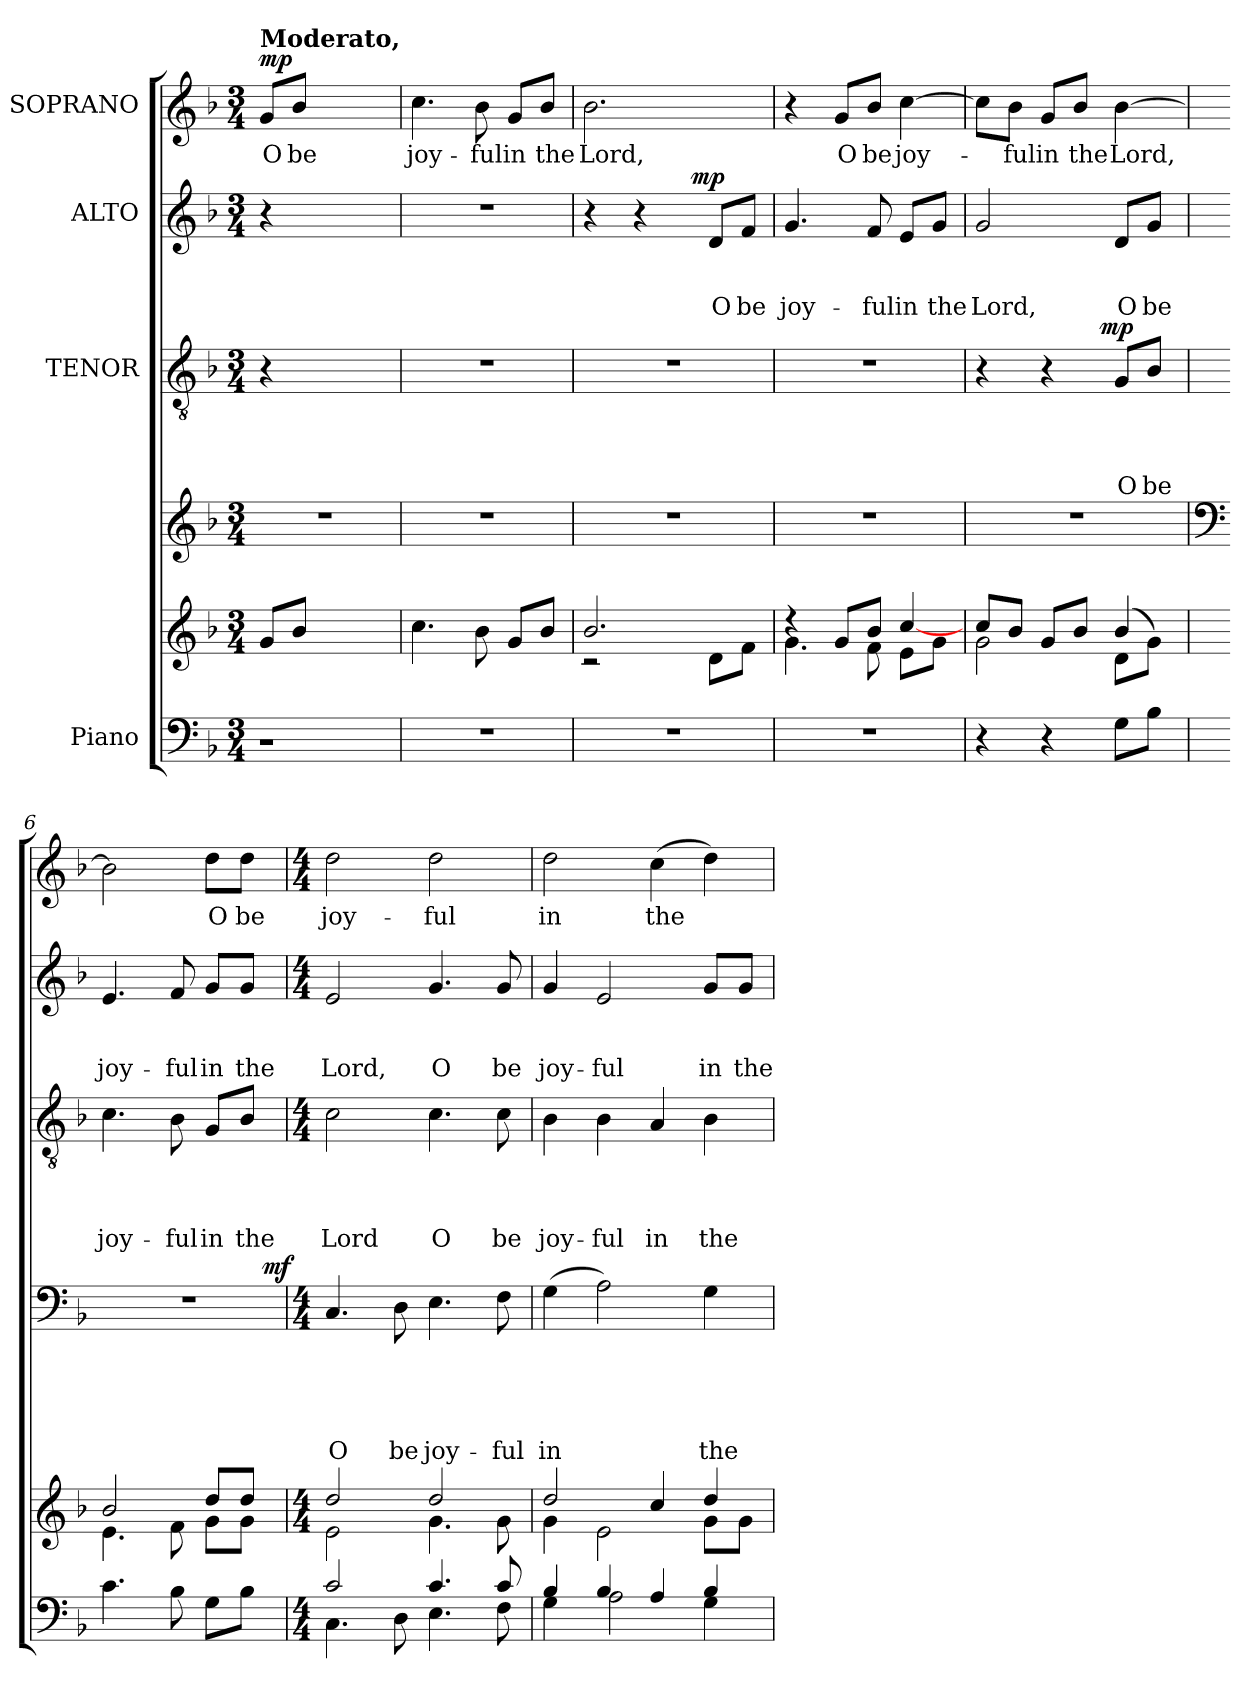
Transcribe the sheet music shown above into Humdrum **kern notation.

**kern	**kern	**kern	**text	**text	**text	**text	**text	**dynam	**kern	**text	**text	**text	**text	**dynam	**kern	**text	**text	**text	**dynam	**kern	**text	**dynam
*part5	*part5	*part4	*part4	*part4	*part4	*part4	*part4	*part4	*part3	*part3	*part3	*part3	*part3	*part3	*part2	*part2	*part2	*part2	*part2	*part1	*part1	*part1
*staff6	*staff5	*staff4	*staff4	*staff4	*staff4	*staff4	*staff4	*staff4	*staff3	*staff3	*staff3	*staff3	*staff3	*staff3	*staff2	*staff2	*staff2	*staff2	*staff2	*staff1	*staff1	*staff1
*I"Piano	*	*	*	*	*	*	*	*	*I"TENOR	*	*	*	*	*	*I"ALTO	*	*	*	*	*I"SOPRANO	*	*
*clefF4	*clefG2	*clefG2	*	*	*	*	*	*	*clefGv2	*	*	*	*	*	*clefG2	*	*	*	*	*clefG2	*	*
*k[b-]	*k[b-]	*k[b-]	*	*	*	*	*	*	*k[b-]	*	*	*	*	*	*k[b-]	*	*	*	*	*k[b-]	*	*
*F:	*F:	*F:	*	*	*	*	*	*	*F:	*	*	*	*	*	*F:	*	*	*	*	*F:	*	*
*M3/4	*M3/4	*M3/4	*	*	*	*	*	*	*M3/4	*	*	*	*	*	*M3/4	*	*	*	*	*M3/4	*	*
*MM100	*MM100	*MM100	*	*	*	*	*	*	*MM100	*	*	*	*	*	*MM100	*	*	*	*	*MM100	*	*
=1	=1	=1	=1	=1	=1	=1	=1	=1	=1	=1	=1	=1	=1	=1	=1	=1	=1	=1	=1	=1	=1	=1
!	!	!	!	!	!	!	!	!	!	!	!	!	!	!	!	!	!	!	!	!LO:TX:a:B:t=Moderato,	!	!
!LO:N:vis=1	!	!	!	!	!	!	!	!	!	!	!	!	!	!	!	!	!	!	!	!	!LO:LY:b	!LO:DY:a
4rC	8g/L	2.r	.	.	.	.	.	.	4r	.	.	.	.	.	4r	.	.	.	.	8g/L	O	mp
!	!	!	!	!	!	!	!	!	!	!	!	!	!	!	!	!	!	!	!	!	!LO:LY:b	!
.	8b-/J	.	.	.	.	.	.	.	.	.	.	.	.	.	.	.	.	.	.	8b-/J	be	.
2ryy	2ryy	.	.	.	.	.	.	.	2ryy	.	.	.	.	.	2ryy	.	.	.	.	2ryy	.	.
=2	=2	=2	=2	=2	=2	=2	=2	=2	=2	=2	=2	=2	=2	=2	=2	=2	=2	=2	=2	=2	=2	=2
!LO:N:vis=1	!	!	!	!	!	!	!	!	!LO:N:vis=1	!	!	!	!	!	!LO:N:vis=1	!	!	!	!	!	!LO:LY:b	!
2.r	4.cc\	2.r	.	.	.	.	.	.	2.r	.	.	.	.	.	2.r	.	.	.	.	4.cc\	joy-	.
!	!	!	!	!	!	!	!	!	!	!	!	!	!	!	!	!	!	!	!	!	!LO:LY:b	!
.	8b-\	.	.	.	.	.	.	.	.	.	.	.	.	.	.	.	.	.	.	8b-\	-ful	.
!	!	!	!	!	!	!	!	!	!	!	!	!	!	!	!	!	!	!	!	!	!LO:LY:b	!
.	8g/L	.	.	.	.	.	.	.	.	.	.	.	.	.	.	.	.	.	.	8g/L	in	.
!	!	!	!	!	!	!	!	!	!	!	!	!	!	!	!	!	!	!	!	!	!LO:LY:b	!
.	8b-/J	.	.	.	.	.	.	.	.	.	.	.	.	.	.	.	.	.	.	8b-/J	the	.
=3	=3	=3	=3	=3	=3	=3	=3	=3	=3	=3	=3	=3	=3	=3	=3	=3	=3	=3	=3	=3	=3	=3
!LO:N:vis=1	!	!	!	!	!	!	!	!	!LO:N:vis=1	!	!	!	!	!	!	!	!	!	!	!	!LO:LY:b	!
*	*^	*	*	*	*	*	*	*	*	*	*	*	*	*	*^	*	*	*	*	*	*	*
2.r	2.b-/	2rc	2.r	.	.	.	.	.	.	2.r	.	.	.	.	.	4r	3ryy	.	.	.	.	2.b-\	Lord,	.
.	.	.	.	.	.	.	.	.	.	.	.	.	.	.	.	4r	.	.	.	.	.	.	.	.
.	.	.	.	.	.	.	.	.	.	.	.	.	.	.	.	.	12.ryy	.	.	.	.	.	.	.
!	!	!	!	!	!	!	!	!	!	!	!	!	!	!	!	!	!	!	!	!	!LO:DY:a	!	!	!
.	.	.	.	.	.	.	.	.	.	.	.	.	.	.	.	.	6..ryy	.	.	.	mp	.	.	.
!	!	!	!	!	!	!	!	!	!	!	!	!	!	!	!	!	!	!	!	!LO:LY:b	!	!	!	!
.	.	8d\L	.	.	.	.	.	.	.	.	.	.	.	.	.	8d/L	.	.	.	O	.	.	.	.
!	!	!	!	!	!	!	!	!	!	!	!	!	!	!	!	!	!	!	!	!LO:LY:b	!	!	!	!
.	.	8f\J	.	.	.	.	.	.	.	.	.	.	.	.	.	8f/J	.	.	.	be	.	.	.	.
=4	=4	=4	=4	=4	=4	=4	=4	=4	=4	=4	=4	=4	=4	=4	=4	=4	=4	=4	=4	=4	=4	=4	=4	=4
!LO:N:vis=1	!	!	!	!	!	!	!	!	!	!LO:N:vis=1	!	!	!	!	!	!	!	!	!	!LO:LY:b	!	!	!	!
*	*	*	*	*	*	*	*	*	*	*	*	*	*	*	*	*v	*v	*	*	*	*	*	*	*
2.r	4.g\	4rdd	2.r	.	.	.	.	.	.	2.r	.	.	.	.	.	4.g/	.	.	joy-	.	4r	.	.
!	!	!	!	!	!	!	!	!	!	!	!	!	!	!	!	!	!	!	!	!	!	!LO:LY:b	!
.	.	8g/L	.	.	.	.	.	.	.	.	.	.	.	.	.	.	.	.	.	.	8g/L	O	.
!	!	!	!	!	!	!	!	!	!	!	!	!	!	!	!	!	!	!	!LO:LY:b	!	!	!LO:LY:b	!
.	8f\	8b-/J	.	.	.	.	.	.	.	.	.	.	.	.	.	8f/	.	.	-ful	.	8b-/J	be	.
!	!	!	!	!	!	!	!	!	!	!	!	!	!	!	!	!	!	!	!LO:LY:b	!	!	!LO:LY:b	!
.	8e\L	[>4cc/	.	.	.	.	.	.	.	.	.	.	.	.	.	8e/L	.	.	in	.	[>4cc\	joy-	.
!	!	!	!	!	!	!	!	!	!	!	!	!	!	!	!	!	!	!	!LO:LY:b	!	!	!	!
.	8g\J	.	.	.	.	.	.	.	.	.	.	.	.	.	.	8g/J	.	.	the	.	.	.	.
=5	=5	=5	=5	=5	=5	=5	=5	=5	=5	=5	=5	=5	=5	=5	=5	=5	=5	=5	=5	=5	=5	=5	=5
!	!	!	!	!	!	!	!	!	!	!	!	!	!	!	!	!	!	!	!LO:LY:b	!	!	!	!
*	*	*	*	*	*	*	*	*	*	*^	*	*	*	*	*	*	*	*	*	*	*	*	*
4r	8cc/L	2g\	2.r	.	.	.	.	.	.	4r	4...ryy	.	.	.	.	.	2g/	.	.	Lord,	.	8cc\L]	.	.
!	!	!	!	!	!	!	!	!	!	!	!	!	!	!	!	!	!	!	!	!	!	!	!LO:LY:b	!
.	8b-/J	.	.	.	.	.	.	.	.	.	.	.	.	.	.	.	.	.	.	.	.	8b-\J	-ful	.
!	!	!	!	!	!	!	!	!	!	!	!	!	!	!	!	!	!	!	!	!	!	!	!LO:LY:b	!
4r	8g/L	.	.	.	.	.	.	.	.	4r	.	.	.	.	.	.	.	.	.	.	.	8g/L	in	.
!	!	!	!	!	!	!	!	!	!	!	!	!	!	!	!	!	!	!	!	!	!	!	!LO:LY:b	!
.	8b-/J	.	.	.	.	.	.	.	.	.	.	.	.	.	.	.	.	.	.	.	.	8b-/J	the	.
!	!	!	!	!	!	!	!	!	!	!	!	!	!	!	!	!LO:DY:a	!	!	!	!	!	!	!	!
.	.	.	.	.	.	.	.	.	.	.	4ryy	.	.	.	.	mp	.	.	.	.	.	.	.	.
!	!	!	!	!	!	!	!	!	!	!	!	!	!	!	!LO:LY:b	!	!	!	!	!LO:LY:b	!	!	!LO:LY:b	!
8G\L	(4b-/	8d\L	.	.	.	.	.	.	.	8G/L	.	.	.	.	O	.	8d/L	.	.	O	.	[<4b-\	Lord,	.
!	!	!	!	!	!	!	!	!	!	!	!	!	!	!	!LO:LY:b	!	!	!	!	!LO:LY:b	!	!	!	!
8B-\J	.	8g\J)	.	.	.	.	.	.	.	8B-/J	.	.	.	.	be	.	8g/J	.	.	be	.	.	.	.
.	.	.	.	.	.	.	.	.	.	.	32ryy	.	.	.	.	.	.	.	.	.	.	.	.	.
*	*	*	*	*	*	*	*	*	*	*v	*v	*	*	*	*	*	*	*	*	*	*	*	*	*
!!LO:LB:g=z
=6	=6	=6	=6	=6	=6	=6	=6	=6	=6	=6	=6	=6	=6	=6	=6	=6	=6	=6	=6	=6	=6	=6	=6
*	*	*	*clefF4	*	*	*	*	*	*	*	*	*	*	*	*	*	*	*	*	*	*	*	*
*	*	*	*	*	*	*	*	*	*	*^	*	*	*	*	*	*	*	*	*	*	*	*	*
!	!	!	!LO:N:vis=1	!	!	!	!	!	!	!	!	!	!	!	!LO:LY:b	!	!	!	!	!LO:LY:b	!	!	!	!
*	*	*	*^	*	*	*	*	*	*	*v	*v	*	*	*	*	*	*	*	*	*	*	*	*	*
4.c\	2b-/	4.e\	2.r	2ryy	.	.	.	.	.	.	4.c\	.	.	.	joy-	.	4.e/	.	.	joy-	.	2b-\]	.	.
!	!	!	!	!	!	!	!	!	!	!	!	!	!	!	!LO:LY:b	!	!	!	!	!LO:LY:b	!	!	!	!
8B-\	.	8f\	.	.	.	.	.	.	.	.	8B-\	.	.	.	-ful	.	8f/	.	.	-ful	.	.	.	.
!	!	!	!	!	!	!	!	!	!	!	!	!	!	!	!LO:LY:b	!	!	!	!	!LO:LY:b	!	!	!LO:LY:b	!
8G\L	8dd/L	8g\L	.	8.ryy	.	.	.	.	.	.	8G/L	.	.	.	in	.	8g/L	.	.	in	.	8dd\L	O	.
!	!	!	!	!	!	!	!	!	!	!	!	!	!	!	!LO:LY:b	!	!	!	!	!LO:LY:b	!	!	!LO:LY:b	!
8B-\J	8dd/J	8g\J	.	.	.	.	.	.	.	.	8B-/J	.	.	.	the	.	8g/J	.	.	the	.	8dd\J	be	.
!	!	!	!	!	!	!	!	!	!	!LO:DY:a	!	!	!	!	!	!	!	!	!	!	!	!	!	!
.	.	.	.	16ryy	.	.	.	.	.	mf	.	.	.	.	.	.	.	.	.	.	.	.	.	.
*	*	*	*v	*v	*	*	*	*	*	*	*	*	*	*	*	*	*	*	*	*	*	*	*	*
=7	=7	=7	=7	=7	=7	=7	=7	=7	=7	=7	=7	=7	=7	=7	=7	=7	=7	=7	=7	=7	=7	=7	=7
*M4/4	*M4/4	*	*M4/4	*	*	*	*	*	*	*M4/4	*	*	*	*	*	*M4/4	*	*	*	*	*M4/4	*	*
*^	*	*	*^	*	*	*	*	*	*	*	*	*	*	*	*	*	*	*	*	*	*	*	*
!	!	!	!	!	!	!	!	!	!	!LO:LY:b	!	!	!	!	!	!LO:LY:b	!	!	!	!	!LO:LY:b	!	!	!LO:LY:b	!
*	*	*	*	*v	*v	*	*	*	*	*	*	*	*	*	*	*	*	*	*	*	*	*	*	*	*
2c/	4.C\	2dd/	2e\	4.C/	.	.	.	.	O	.	2c\	.	.	.	Lord	.	2e/	.	.	Lord,	.	2dd\	joy-	.
!	!	!	!	!	!	!	!	!	!LO:LY:b	!	!	!	!	!	!	!	!	!	!	!	!	!	!	!
.	8D\	.	.	8D\	.	.	.	.	be	.	.	.	.	.	.	.	.	.	.	.	.	.	.	.
!	!	!	!	!	!	!	!	!	!LO:LY:b	!	!	!	!	!	!LO:LY:b	!	!	!	!	!LO:LY:b	!	!	!LO:LY:b	!
4.c/	4.E\	2dd/	4.g\	4.E\	.	.	.	.	joy-	.	4.c\	.	.	.	O	.	4.g/	.	.	O	.	2dd\	-ful	.
!	!	!	!	!	!	!	!	!	!LO:LY:b	!	!	!	!	!	!LO:LY:b	!	!	!	!	!LO:LY:b	!	!	!	!
8c/	8F\	.	8g\	8F\	.	.	.	.	-ful	.	8c\	.	.	.	be	.	8g/	.	.	be	.	.	.	.
=8	=8	=8	=8	=8	=8	=8	=8	=8	=8	=8	=8	=8	=8	=8	=8	=8	=8	=8	=8	=8	=8	=8	=8	=8
!	!	!	!	!	!	!	!	!	!LO:LY:b	!	!	!	!	!	!LO:LY:b	!	!	!	!	!LO:LY:b	!	!	!LO:LY:b	!
4B-/	4G\	2dd/	4g\	(>4G\	.	.	.	.	in	.	4B-\	.	.	.	joy-	.	4g/	.	.	joy-	.	2dd\	in	.
!	!	!	!	!	!	!	!	!	!	!	!	!	!	!	!LO:LY:b	!	!	!	!	!LO:LY:b	!	!	!	!
4B-/	2A\	.	2e\	2A\)	.	.	.	.	.	.	4B-\	.	.	.	-ful	.	2e/	.	.	-ful	.	.	.	.
!	!	!	!	!	!	!	!	!	!	!	!	!	!	!	!LO:LY:b	!	!	!	!	!	!	!	!LO:LY:b	!
4A/	.	4cc/	.	.	.	.	.	.	.	.	4A/	.	.	.	in	.	.	.	.	.	.	(>4cc\	the	.
!	!	!	!	!	!	!	!	!	!LO:LY:b	!	!	!	!	!	!LO:LY:b	!	!	!	!	!LO:LY:b	!	!	!	!
4B-/	4G\	4dd/	8g\L	4G\	.	.	.	.	the	.	4B-\	.	.	.	the	.	8g/L	.	.	in	.	4dd\)	.	.
!	!	!	!	!	!	!	!	!	!	!	!	!	!	!	!	!	!	!	!	!LO:LY:b	!	!	!	!
.	.	.	8g\J	.	.	.	.	.	.	.	.	.	.	.	.	.	8g/J	.	.	the	.	.	.	.
*v	*v	*	*	*	*	*	*	*	*	*	*	*	*	*	*	*	*	*	*	*	*	*	*	*
*	*v	*v	*	*	*	*	*	*	*	*	*	*	*	*	*	*	*	*	*	*	*	*	*
=	=	=	=	=	=	=	=	=	=	=	=	=	=	=	=	=	=	=	=	=	=	=
*-	*-	*-	*-	*-	*-	*-	*-	*-	*-	*-	*-	*-	*-	*-	*-	*-	*-	*-	*-	*-	*-	*-
